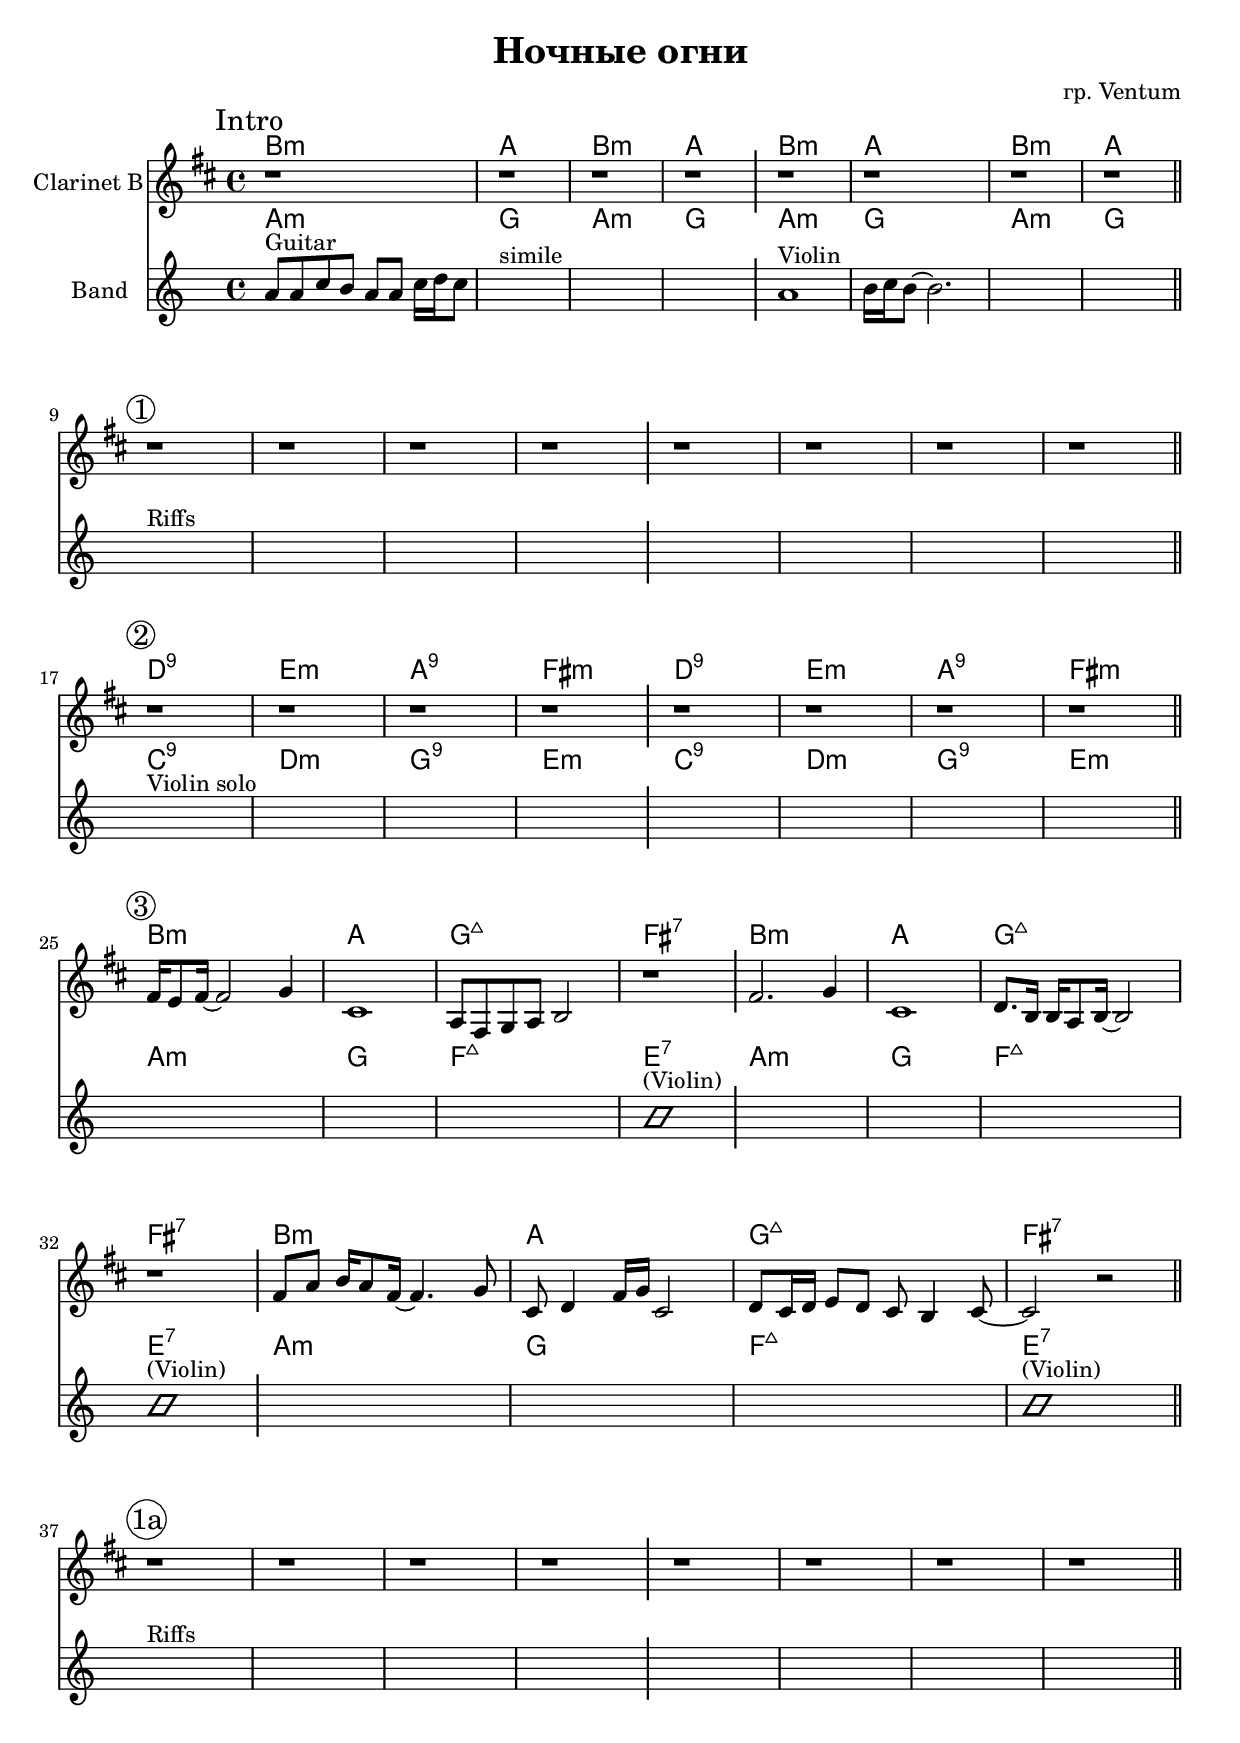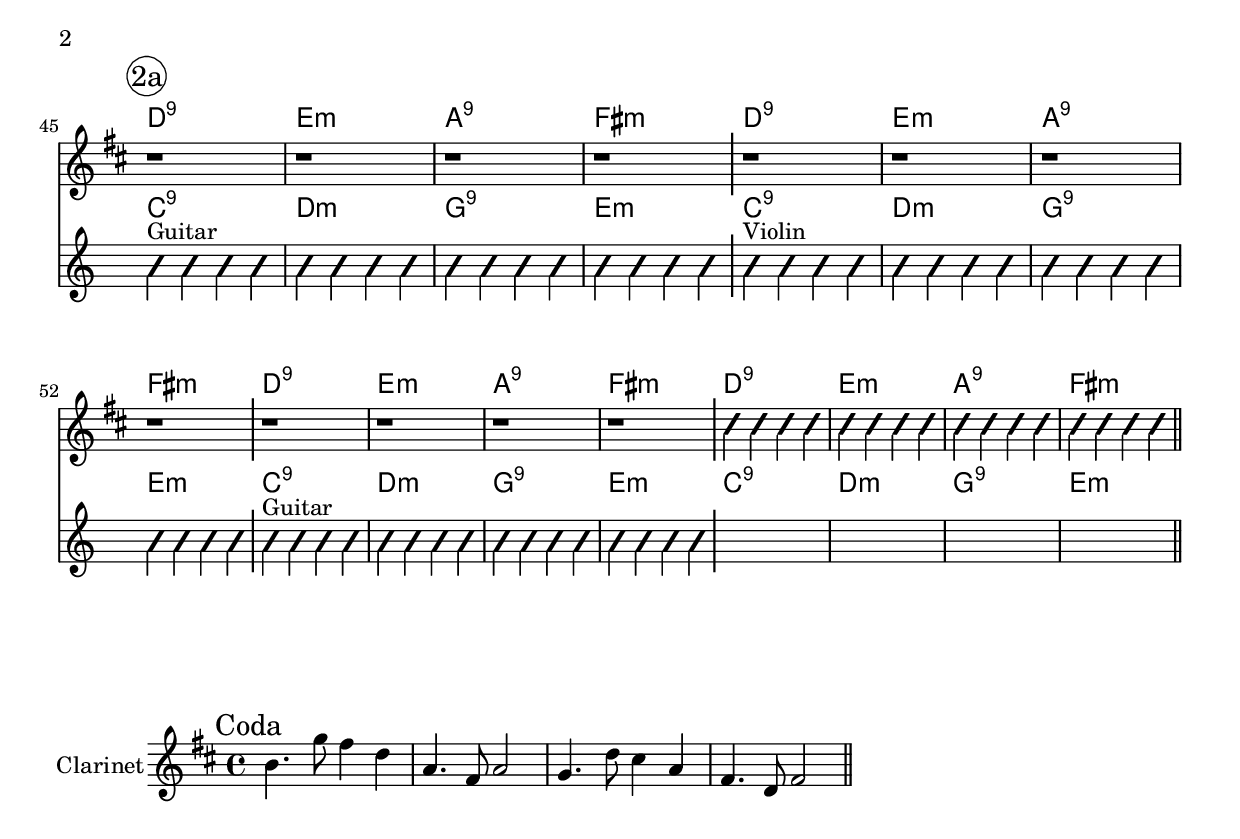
\version "2.18.2"

\header {
  title = "Ночные огни"
  composer = "гр. Ventum"
}

%{
  2017-10-11 ZOOM0006.MP3
00:08 Intro 4m
00:22      Violin Solo 4m
00:36 (1) Riffs 8m
00:58 (2) violin theme 8m
01:20 (3) Clarinet solo /Ride  3 раза - clarinet /концовка violin
02:08 (1a) Riffs 8m 
02:30 (2a) Clarinet  (Gtr/Vln/Gtr/Clr) -> Clarinet solo


.... (4) Clean Gtr
02:52 End	


  2017-10-18 25_full.MP3
00:02 Intro 4m , Vln 4M
00:29 (1) Riffs 8m
00:52 (2) Violin theme 8m
01:16 (3) Clarinet solo /Ride Violin replays x3
02:02 (1a) Riffs 8m
02:49 "Theme A": Clean gtr solo /hi-hat  
03:52 Drums break
04:07 trash riffs
05:01 "Theme A": Clean gtr solo /Coda

  2017-09-15 https://yadi.sk/i/e-i-h3Hx3Mvpfa

00:21 Intro 4m, Vln 4m
00:51 (1) Riffs with gtr flageolets 8m
01:14 (2) Vln theme A 16m
01:37 (3) place for Clarinet solo/Vln replays x3
02:24 (1a) Riffs with gtr flageolets 8m
02:41 Vln theme A
03:10 Gtr clean solo B 
03:41 -//- with Vln
04:11 trash riffs intro
04:25 trash riffs tutti
05:23 Gtr clean solo B (Coda) (now played on Clarinet)

%}

longBar = #(define-music-function (parser location ) ( ) #{ \once \override Staff.BarLine.bar-extent = #'(-3 . 3) #})

He = \chordmode {s1 s1 s1 s1 }

Hi = \chordmode {a1:m | g }
Ha = \chordmode {
   c1:9 | d1:m | g:9 | e:m |
}

Hb = \chordmode {
  a1:m | g | f:maj | e:7 |
}

Intro = {
	\tag #'Harmony {\chordmode { 
	  % R1*8 
	  \Hi \Hi \Hi \Hi 
	}}
	\tag #'Clarinet {
	  \mark Intro
	  % R1*8 
	  r1 r1 r1 r1 \longBar 
	  r1 r1 r1 r1
	  \bar "||"
	}
	\tag #'Band {
	  % R1*8
	  \relative c''{a8^"Guitar" a c b a a c16 d c8 | }
	  % s1 
	  s1^simile s1 s1 \longBar |
	  \relative c''{a1^Violin | b16 c b8~b2. |}
	  % s1 s1 
	  s1 s1 
	}
}

PI = {
	\tag #'Harmony { % R1*8
	  s1 s1 s1 s1
	  s1 s1 s1 s1
	}
	\tag #'Clarinet {
	  \mark \markup{\circle {1}} 
	  % R1*8
	  r1 r1 r1 r1 \longBar |
	  r1 r1 r1 r1
	  \bar "||"
	  
	}
	\tag #'Band {
	  % R1*8^"Riffs"
	  s1^"Riffs" s1 s1 s1 \longBar
	  s1 s1 s1 s1
	  \bar "||"
	}
}

PIa = {
	\tag #'Harmony { % R1*8
	  s1 s1 s1 s1 \longBar
	  s1 s1 s1 s1
	}
	\tag #'Clarinet {
	  \mark \markup{\circle {"1a"}} 
	  r1 r1 r1 r1 \longBar |
	  r1 r1 r1 r1
	  \bar "||"
	}
	\tag #'Band {
	  % R1*8^"Riffs"
	  s1^"Riffs" s1 s1 s1 \longBar
	  s1 s1 s1 s1
	  \bar "||"
	}
}

PII = {
	\tag #'Harmony {\Ha \Ha }
	\tag #'Clarinet {
	  \mark \markup{\circle {2}} 
	  r1 r1 r1 r1 \longBar |
	  r1 r1 r1 r1
	  \bar "||"
	  
	}
	\tag #'Band {
	  s1^"Violin solo" s1 s1 s1 \longBar
	  s1 s1 s1 s1
	  \bar "||"
	}
}

PIII = {
	\tag #'Harmony {\Hb \Hb \Hb }
	\tag #'Clarinet {
	  \mark \markup{\circle {3}} 
	  \relative c'{
		% e2.^"Clarinet solo" f8. e16 | b1 | c1 | r1 \bar "."
		e16 d8 e16~e2 f4 | b,1 | g8 e f g a2 | r1 | \longBar |
		% e4 c a c | f8 d b gis  f gis b d | e4 c a c | r1 |
	  }
	  \relative c'{e2. f4 | b,1 | c8. a16 a g8 a16~a2 | r1 \longBar | }
	  \relative c'{
		e8 g a16 g8 e16~e4. f8 | b,8 c4 e16 f b,2  | 
		% s4. f16 g a g f8 e f16 g | e2 r 
		c8 b16 c d8 c b a4 b8~ | b2 r
		\bar "||"
	  }
	}
	\tag #'Band { 
	  s1 | s1 | s1 | \improvisationOn  b'1^"(Violin)" \improvisationOff \longBar |
	  s1 | s1 | s1 | \improvisationOn  b'1^"(Violin)" \improvisationOff \longBar |
	  s1 | s1 | s1 | \improvisationOn  b'1^"(Violin)" \improvisationOff \bar "||"
	}
}

PIIa = {
	\tag #'Harmony {\Ha \Ha \Ha \Ha}
	\tag #'Clarinet {
	  \mark \markup{\circle{"2a"}}
	   r1 r1 r1 r1 \longBar |
	   r1 r1 r1 r1 \longBar |
	   r1 r1 r1 r1 \longBar |
	   \improvisationOn
	   b'4 b'4 b'4 b'4 |
	   b'4 b'4 b'4 b'4 |
	   b'4 b'4 b'4 b'4 |
	   b'4 b'4 b'4 b'4 |
	   \improvisationOff
	   \bar "||"
	}
	\tag #'Band {
	  \mark \markup{\circle{"2a"}}
	   \improvisationOn
	   b'4^Guitar b'4 b'4 b'4 | 
	   b'4 b'4 b'4 b'4 | 
	   b'4 b'4 b'4 b'4 | 
	   b'4 b'4 b'4 b'4  \longBar 
	   
	   b'4^Violin b'4 b'4 b'4 | 
	   b'4 b'4 b'4 b'4 | 
	   b'4 b'4 b'4 b'4 | 
	   b'4 b'4 b'4 b'4  \longBar 
	   
	   b'4^Guitar b'4 b'4 b'4 | 
	   b'4 b'4 b'4 b'4 | 
	   b'4 b'4 b'4 b'4 | 
	   b'4 b'4 b'4 b'4  \longBar | 
	   
	   \improvisationOff
	   s1 s1 s1 s1 \bar "||"
	}
}

Music = {
	\Intro \break
	\PI \break
	\PII \break
	\PIII \break
	\PIa \break
	\PIIa
}

<<
  \compressFullBarRests
  \new ChordNames{\transpose bes c'{
  	\keepWithTag #'Harmony \Music
  }}
  \new Staff{\transpose bes c'{
    \clef treble 
    \time 4/4
    \key a \minor
    \set Staff.instrumentName = "Clarinet B"
  	\keepWithTag #'Clarinet \Music
  }}
  \new ChordNames{
  	\keepWithTag #'Harmony \Music
  }
  \new Staff{
    \clef treble 
    \time 4/4
    \key a \minor
    \set Staff.instrumentName = "Band"
  	\keepWithTag #'Band \Music

  }
>>

<<
	\new Staff{
		\clef treble
		\time 4/4
		\set Staff.instrumentName = "Clarinet"
		\key d \major
		\mark "Coda"
		\relative c''{
			b4. g'8 fis4 d | a4. fis8 a2 | g4. d'8 cis4 a | fis4. d8 fis2 \bar "||"
		}
	}
>>
